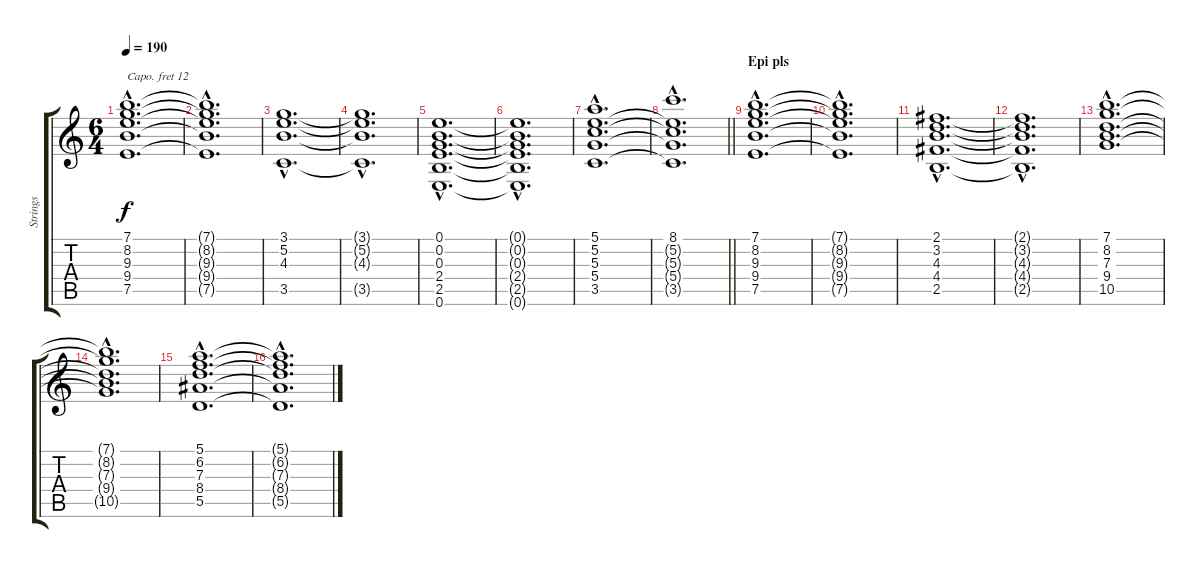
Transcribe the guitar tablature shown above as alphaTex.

\track ("Strings" "Strings") {instrument stringensemble2}
\staff {score tabs}
\capo 12
\tuning (E4 B3 G3 D3 A2 E2) {hide}
\ts (6 4)
\tempo 190
\clef g2
\ks c
(7.1{hac} 8.2{hac} 9.3{hac} 9.4{hac} 7.5{hac}).1{d dy f} |
(7.1{hac t} 8.2{hac t} 9.3{hac t} 9.4{hac t} 7.5{hac t}).1{d} |
(3.1{hac} 5.2{hac} 4.3{hac} 3.5{hac}).1{d} |
(3.1{hac t} 5.2{hac t} 4.3{hac t} 3.5{hac t}).1{d} |
(0.1{hac} 0.2{hac} 0.3{hac} 2.4{hac} 2.5{hac} 0.6{hac}).1{d} |
(0.1{hac t} 0.2{hac t} 0.3{hac t} 2.4{hac t} 2.5{hac t} 0.6{hac t}).1{d} |
(5.1{hac} 5.2{hac} 5.3{hac} 5.4{hac} 3.5{hac}).1{d} |
\barLineRight lightlight
(8.1{hac} 5.2{hac t} 5.3{hac t} 5.4{hac t} 3.5{hac t}).1{d} |
\section ("" "Epi pls")
(7.1{hac} 8.2{hac} 9.3{hac} 9.4{hac} 7.5{hac}).1{d} |
(7.1{hac t} 8.2{hac t} 9.3{hac t} 9.4{hac t} 7.5{hac t}).1{d} |
(2.1{hac} 3.2{hac} 4.3{hac} 4.4{hac} 2.5{hac}).1{d} |
(2.1{hac t} 3.2{hac t} 4.3{hac t} 4.4{hac t} 2.5{hac t}).1{d} |
(7.1{hac} 8.2{hac} 7.3{hac} 9.4{hac} 10.5{hac}).1{d} |
(7.1{hac t} 8.2{hac t} 7.3{hac t} 9.4{hac t} 10.5{hac t}).1{d} |
(5.1{hac} 6.2{hac} 7.3{hac} 8.4{hac} 5.5{hac}).1{d} |
(5.1{hac t} 6.2{hac t} 7.3{hac t} 8.4{hac t} 5.5{hac t}).1{d}
